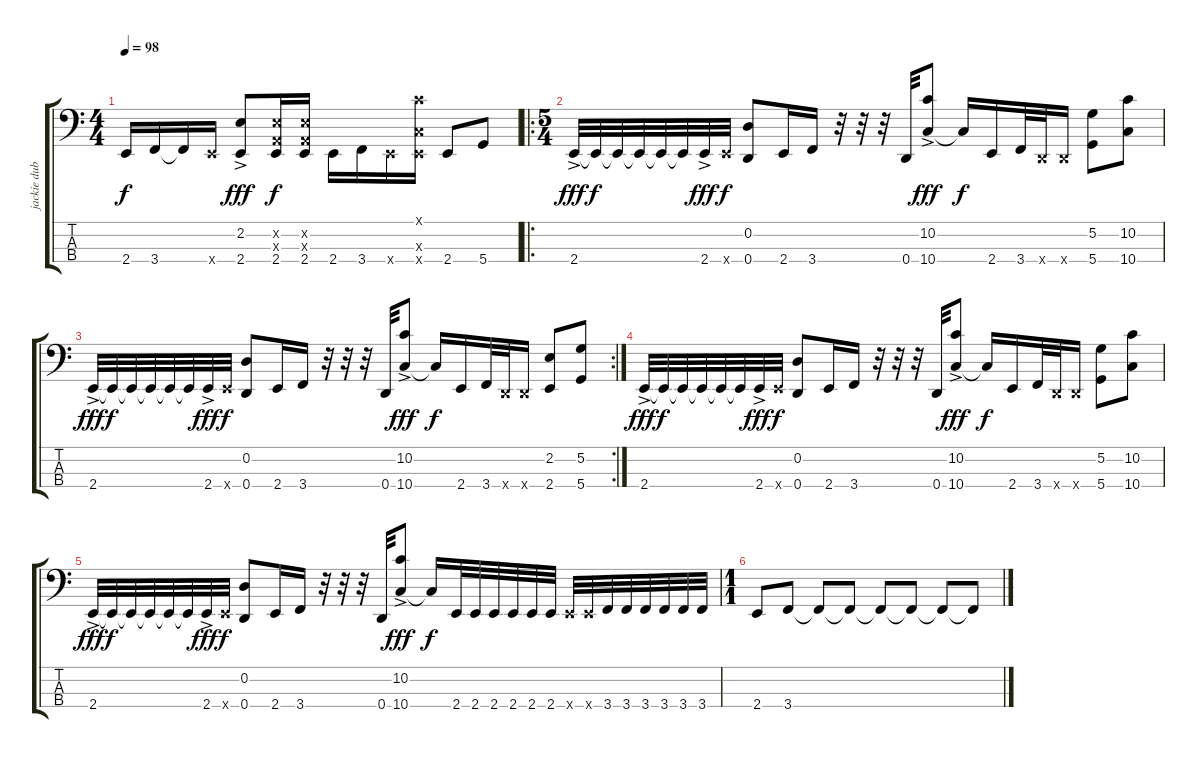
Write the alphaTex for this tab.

\track ("jackie dub" "jackie dub") {instrument slapbass1}
\staff {score tabs}
\tuning (G2 D2 A1 D1) {hide}
\ts (4 4)
\tempo 98
\clef f4
\ks c
2.4.16{dy f} 3.4.16 3.4{t}.16 2.4{x}.16 (2.2{ac} 2.4).8{dy fff} (2.2{x} 0.3{x} 2.4).16{dy f} (2.2{x} 0.3{x} 2.4).16 2.4.16 3.4.16 2.4{x}.16 (5.1{x} 3.3{x} 2.4{x}).16 2.4.8 5.4.8 |
\ro
\ts (5 4)
2.4{ac}.32{dy fff} 2.4{t}.32{dy f} 2.4{t}.32 2.4{t}.32 2.4{t}.32 2.4{t}.32 2.4{ac}.32{dy fff} 2.4{x}.32{dy f} (0.2 0.4).8 2.4.16 3.4.16 r.32 r.32 r.32 0.4.32 (10.2 10.4{ac}).8{dy fff} 10.4{t}.16{dy f} 2.4.16 3.4.32 0.4{x}.32 0.4{x}.16 (5.2 5.4).8 (10.2 10.4).8 |
\rc 2
2.4{ac}.32{dy fff} 2.4{t}.32{dy f} 2.4{t}.32 2.4{t}.32 2.4{t}.32 2.4{t}.32 2.4{ac}.32{dy fff} 2.4{x}.32{dy f} (0.2 0.4).8 2.4.16 3.4.16 r.32 r.32 r.32 0.4.32 (10.2 10.4{ac}).8{dy fff} 10.4{t}.16{dy f} 2.4.16 3.4.32 0.4{x}.32 0.4{x}.16 (2.2 2.4).8 (5.2 5.4).8 |
2.4{ac}.32{dy fff} 2.4{t}.32{dy f} 2.4{t}.32 2.4{t}.32 2.4{t}.32 2.4{t}.32 2.4{ac}.32{dy fff} 2.4{x}.32{dy f} (0.2 0.4).8 2.4.16 3.4.16 r.32 r.32 r.32 0.4.32 (10.2 10.4{ac}).8{dy fff} 10.4{t}.16{dy f} 2.4.16 3.4.32 0.4{x}.32 0.4{x}.16 (5.2 5.4).8 (10.2 10.4).8 |
2.4{ac}.32{dy fff} 2.4{t}.32{dy f} 2.4{t}.32 2.4{t}.32 2.4{t}.32 2.4{t}.32 2.4{ac}.32{dy fff} 2.4{x}.32{dy f} (0.2 0.4).8 2.4.16 3.4.16 r.32 r.32 r.32 0.4.32 (10.2 10.4{ac}).8{dy fff} 10.4{t}.16{dy f} 2.4.32 2.4.32 2.4.32 2.4.32 2.4.32 2.4.32 2.4{x}.32 2.4{x}.32 3.4.32 3.4.32 3.4.32 3.4.32 3.4.32 3.4.32 |
\ts (1 1)
2.4.8 3.4.8 3.4{t}.8 3.4{t}.8 3.4{t}.8 3.4{t}.8 3.4{t}.8 3.4{t}.8
